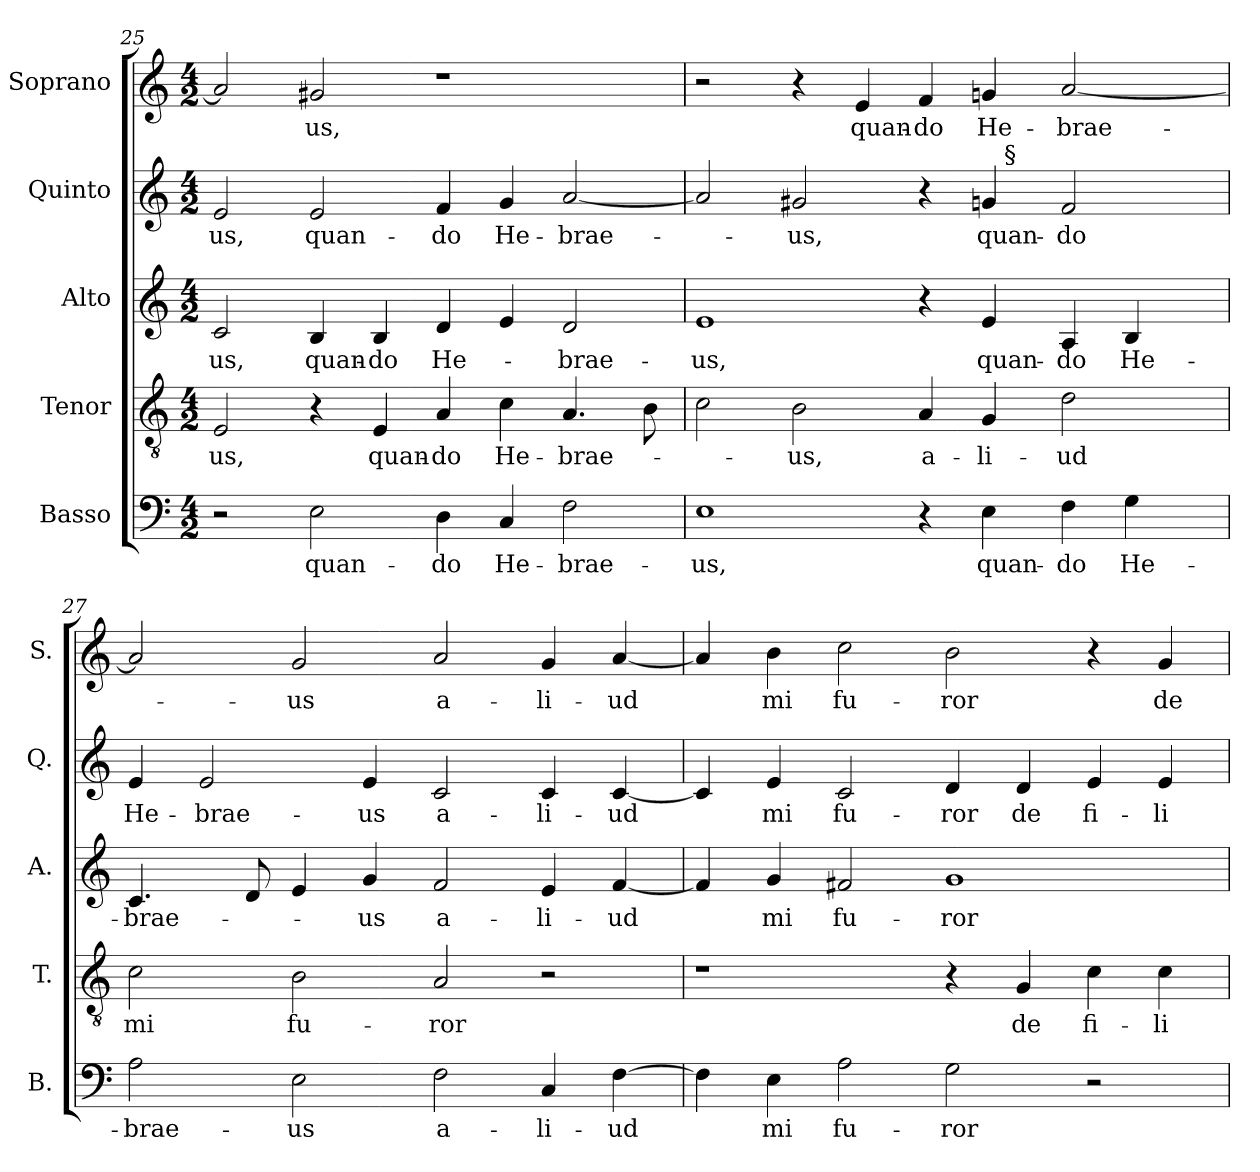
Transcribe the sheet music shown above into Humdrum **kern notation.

**kern	**text	**kern	**text	**kern	**text	**kern	**text	**kern	**text
*part5	*part5	*part4	*part4	*part3	*part3	*part2	*part2	*part1	*part1
*staff5	*staff5	*staff4	*staff4	*staff3	*staff3	*staff2	*staff2	*staff1	*staff1
*I"Basso	*	*I"Tenor	*	*I"Alto	*	*I"Quinto	*	*I"Soprano	*
*I'B.	*	*I'T.	*	*I'A.	*	*I'Q.	*	*I'S.	*
*clefF4	*	*clefGv2	*	*clefG2	*	*clefG2	*	*clefG2	*
*	*	*ITrd7c12	*	*	*	*	*	*	*
*k[]	*	*k[]	*	*k[]	*	*k[]	*	*k[]	*
*C:	*	*C:	*	*C:	*	*C:	*	*C:	*
*M4/2	*	*M4/2	*	*M4/2	*	*M4/2	*	*M4/2	*
=25	=25	=25	=25	=25	=25	=25	=25	=25	=25
!	!	!	!LO:LY:b:color=#000000	!	!	!	!	!	!
!	!	!	!	!	!LO:LY:b:color=#000000	!	!	!	!
!	!	!	!	!	!	!	!LO:LY:b:color=#000000	!	!
2r	.	2EEi/	-us,	2ci/	-us,	2ei/	-us,	2ai/]	.
!	!LO:LY:b:color=#000000	!	!	!	!	!	!	!	!
!	!	!	!	!	!LO:LY:b:color=#000000	!	!	!	!
!	!	!	!	!	!	!	!LO:LY:b:color=#000000	!	!
!	!	!	!	!	!	!	!	!	!LO:LY:b:color=#000000
2Ei\	quan-	4r	.	4Bi/	quan-	2ei/	quan-	2g#Xi/	-us,
!	!	!	!LO:LY:b:color=#000000	!	!	!	!	!	!
!	!	!	!	!	!LO:LY:b:color=#000000	!	!	!	!
.	.	4EEi/	quan-	4Bi/	-do	.	.	.	.
!	!LO:LY:b:color=#000000	!	!	!	!	!	!	!	!
!	!	!	!LO:LY:b:color=#000000	!	!	!	!	!	!
!	!	!	!	!	!LO:LY:b:color=#000000	!	!	!	!
!	!	!	!	!	!	!	!LO:LY:b:color=#000000	!	!
4Di\	-do	4AAi/	-do	4di/	He-	4fi/	-do	1r	.
!	!LO:LY:b:color=#000000	!	!	!	!	!	!	!	!
!	!	!	!LO:LY:b:color=#000000	!	!	!	!	!	!
!	!	!	!	!	!	!	!LO:LY:b:color=#000000	!	!
4Ci/	He-	4Ci\	He-	4ei/	.	4gi/	He-	.	.
!	!LO:LY:b:color=#000000	!	!	!	!	!	!	!	!
!	!	!	!LO:LY:b:color=#000000	!	!	!	!	!	!
!	!	!	!	!	!LO:LY:b:color=#000000	!	!	!	!
!	!	!	!	!	!	!	!LO:LY:b:color=#000000	!	!
2Fi\	-brae-	4.AAi/	-brae-	2di/	-brae-	[2ai/	-brae-	.	.
.	.	8BBi\	.	.	.	.	.	.	.
!!LO:LB:g=z
=26	=26	=26	=26	=26	=26	=26	=26	=26	=26
!	!LO:LY:b:color=#000000	!	!	!	!	!	!	!	!
!	!	!	!	!	!LO:LY:b:color=#000000	!	!	!	!
*	*	*	*	*	*	*^	*	*	*
1Ei	-us,	2Ci\	.	1ei	-us,	2ai/]	1ryy	.	2r	.
!	!	!	!LO:LY:b:color=#000000	!	!	!	!	!	!	!
!	!	!	!	!	!	!	!	!LO:LY:b:color=#000000	!	!
.	.	2BBi\	-us,	.	.	2g#Xi/	.	-us,	4r	.
!	!	!	!	!	!	!	!	!	!	!LO:LY:b:color=#000000
.	.	.	.	.	.	.	.	.	4ei/	quan-
!	!	!	!LO:LY:b:color=#000000	!	!	!	!	!	!	!
!	!	!	!	!	!	!	!	!	!	!LO:LY:b:color=#000000
4r	.	4AAi/	a-	4r	.	4r	4ryy	.	4fi/	-do
!	!LO:LY:b:color=#000000	!	!	!	!	!	!	!	!	!
!	!	!	!LO:LY:b:color=#000000	!	!	!	!	!	!	!
!	!	!	!	!	!LO:LY:b:color=#000000	!	!	!	!	!
!	!	!	!	!	!	!	!	!LO:LY:b:color=#000000	!	!
!	!	!	!	!	!	!	!	!	!	!LO:LY:b:color=#000000
4Ei\	quan-	4GGi/	-li-	4ei/	quan-	4gi/	32ryy	quan-	4gni/	He-
.	.	.	.	.	.	.	256ryy	.	.	.
!	!	!	!	!	!	!	!LO:TX:a:t=§	!	!	!
.	.	.	.	.	.	.	2ryy	.	.	.
!	!LO:LY:b:color=#000000	!	!	!	!	!	!	!	!	!
!	!	!	!LO:LY:b:color=#000000	!	!	!	!	!	!	!
!	!	!	!	!	!LO:LY:b:color=#000000	!	!	!	!	!
!	!	!	!	!	!	!	!	!LO:LY:b:color=#000000	!	!
!	!	!	!	!	!	!	!	!	!	!LO:LY:b:color=#000000
4Fi\	-do	2Di\	-ud	4Ai/	-do	2fi/	.	-do	[2ai/	-brae-
!	!LO:LY:b:color=#000000	!	!	!	!	!	!	!	!	!
!	!	!	!	!	!LO:LY:b:color=#000000	!	!	!	!	!
4Gi\	He-	.	.	4Bi/	He-	.	.	.	.	.
.	.	.	.	.	.	.	8ryy	.	.	.
.	.	.	.	.	.	.	16ryy	.	.	.
.	.	.	.	.	.	.	64..ryy	.	.	.
*	*	*	*	*	*	*v	*v	*	*	*
=27	=27	=27	=27	=27	=27	=27	=27	=27	=27
*	*	*	*	*	*	*^	*	*	*
!	!LO:LY:b:color=#000000	!	!	!	!	!	!	!	!	!
*	*	*	*	*	*	*v	*v	*	*	*
*	*	*	*	*	*	*^	*	*	*
!	!	!	!LO:LY:b:color=#000000	!	!	!	!	!	!	!
*	*	*	*	*	*	*v	*v	*	*	*
*	*	*	*	*	*	*^	*	*	*
!	!	!	!	!	!LO:LY:b:color=#000000	!	!	!	!	!
*	*	*	*	*	*	*v	*v	*	*	*
*	*	*	*	*	*	*^	*	*	*
!	!	!	!	!	!	!	!	!LO:LY:b:color=#000000	!	!
*	*	*	*	*	*	*v	*v	*	*	*
2Ai\	-brae-	2Ci\	mi	4.ci/	-brae-	4ei/	He-	2ai/]	.
!	!	!	!	!	!	!	!LO:LY:b:color=#000000	!	!
.	.	.	.	.	.	2ei/	-brae-	.	.
.	.	.	.	8di/	.	.	.	.	.
!	!LO:LY:b:color=#000000	!	!	!	!	!	!	!	!
!	!	!	!LO:LY:b:color=#000000	!	!	!	!	!	!
!	!	!	!	!	!	!	!	!	!LO:LY:b:color=#000000
2Ei\	-us	2BBi\	fu-	4ei/	.	.	.	2gi/	-us
!	!	!	!	!	!LO:LY:b:color=#000000	!	!	!	!
!	!	!	!	!	!	!	!LO:LY:b:color=#000000	!	!
.	.	.	.	4gi/	-us	4ei/	-us	.	.
!	!LO:LY:b:color=#000000	!	!	!	!	!	!	!	!
!	!	!	!LO:LY:b:color=#000000	!	!	!	!	!	!
!	!	!	!	!	!LO:LY:b:color=#000000	!	!	!	!
!	!	!	!	!	!	!	!LO:LY:b:color=#000000	!	!
!	!	!	!	!	!	!	!	!	!LO:LY:b:color=#000000
2Fi\	a-	2AAi/	-ror	2fi/	a-	2ci/	a-	2ai/	a-
!	!LO:LY:b:color=#000000	!	!	!	!	!	!	!	!
!	!	!	!	!	!LO:LY:b:color=#000000	!	!	!	!
!	!	!	!	!	!	!	!LO:LY:b:color=#000000	!	!
!	!	!	!	!	!	!	!	!	!LO:LY:b:color=#000000
4Ci/	-li-	2r	.	4ei/	-li-	4ci/	-li-	4gi/	-li-
!	!LO:LY:b:color=#000000	!	!	!	!	!	!	!	!
!	!	!	!	!	!LO:LY:b:color=#000000	!	!	!	!
!	!	!	!	!	!	!	!LO:LY:b:color=#000000	!	!
!	!	!	!	!	!	!	!	!	!LO:LY:b:color=#000000
[4Fi\	-ud	.	.	[4fi/	-ud	[4ci/	-ud	[4ai/	-ud
=28	=28	=28	=28	=28	=28	=28	=28	=28	=28
4Fi\]	.	1r	.	4fi/]	.	4ci/]	.	4ai/]	.
!	!LO:LY:b:color=#000000	!	!	!	!	!	!	!	!
!	!	!	!	!	!LO:LY:b:color=#000000	!	!	!	!
!	!	!	!	!	!	!	!LO:LY:b:color=#000000	!	!
!	!	!	!	!	!	!	!	!	!LO:LY:b:color=#000000
4Ei\	mi	.	.	4gi/	mi	4ei/	mi	4bi\	mi
!	!LO:LY:b:color=#000000	!	!	!	!	!	!	!	!
!	!	!	!	!	!LO:LY:b:color=#000000	!	!	!	!
!	!	!	!	!	!	!	!LO:LY:b:color=#000000	!	!
!	!	!	!	!	!	!	!	!	!LO:LY:b:color=#000000
2Ai\	fu-	.	.	2f#Xi/	fu-	2ci/	fu-	2cci\	fu-
!	!LO:LY:b:color=#000000	!	!	!	!	!	!	!	!
!	!	!	!	!	!LO:LY:b:color=#000000	!	!	!	!
!	!	!	!	!	!	!	!LO:LY:b:color=#000000	!	!
!	!	!	!	!	!	!	!	!	!LO:LY:b:color=#000000
2Gi\	-ror	4r	.	1gi	-ror	4di/	-ror	2bi\	-ror
!	!	!	!LO:LY:b:color=#000000	!	!	!	!	!	!
!	!	!	!	!	!	!	!LO:LY:b:color=#000000	!	!
.	.	4GGi/	de	.	.	4di/	de	.	.
!	!	!	!LO:LY:b:color=#000000	!	!	!	!	!	!
!	!	!	!	!	!	!	!LO:LY:b:color=#000000	!	!
2r	.	4Ci\	fi-	.	.	4ei/	fi-	4r	.
!	!	!	!LO:LY:b:color=#000000	!	!	!	!	!	!
!	!	!	!	!	!	!	!LO:LY:b:color=#000000	!	!
!	!	!	!	!	!	!	!	!	!LO:LY:b:color=#000000
.	.	4Ci\	-li-	.	.	4ei/	-li-	4gi/	de
=	=	=	=	=	=	=	=	=	=
*-	*-	*-	*-	*-	*-	*-	*-	*-	*-
